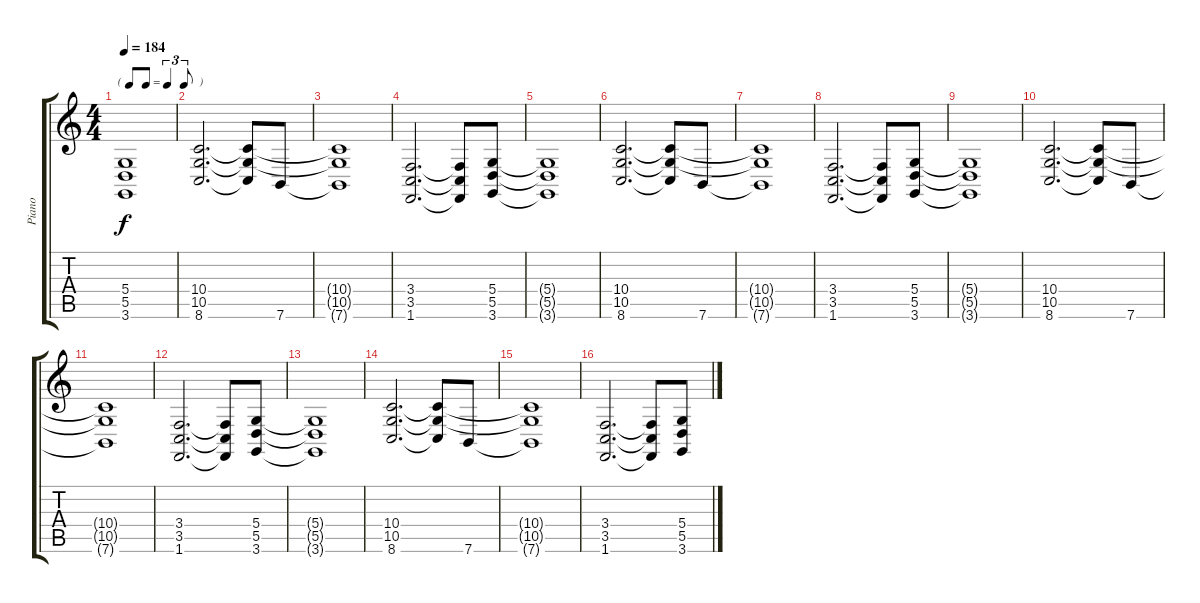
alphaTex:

\track ("Piano" "Piano") {instrument acousticgrandpiano}
\staff {score tabs}
\tuning (E4 B3 G3 D3 A2 E2) {hide}
\ts (4 4)
\tf triplet8th
\tempo 184
\clef g2
\ks c
(5.4{t} 5.5{t} 3.6{t}).1{dy f} |
(10.4 10.5 8.6).2{d} (10.4{t} 10.5{t} 8.6{t}).8 7.6.8 |
(10.4{t} 10.5{t} 7.6{t}).1 |
(3.4 3.5 1.6).2{d} (3.4{t} 3.5{t} 1.6{t}).8 (5.4 5.5 3.6).8 |
(5.4{t} 5.5{t} 3.6{t}).1 |
(10.4 10.5 8.6).2{d} (10.4{t} 10.5{t} 8.6{t}).8 7.6.8 |
(10.4{t} 10.5{t} 7.6{t}).1 |
(3.4 3.5 1.6).2{d} (3.4{t} 3.5{t} 1.6{t}).8 (5.4 5.5 3.6).8 |
(5.4{t} 5.5{t} 3.6{t}).1 |
(10.4 10.5 8.6).2{d} (10.4{t} 10.5{t} 8.6{t}).8 7.6.8 |
(10.4{t} 10.5{t} 7.6{t}).1 |
(3.4 3.5 1.6).2{d} (3.4{t} 3.5{t} 1.6{t}).8 (5.4 5.5 3.6).8 |
(5.4{t} 5.5{t} 3.6{t}).1 |
(10.4 10.5 8.6).2{d} (10.4{t} 10.5{t} 8.6{t}).8 7.6.8 |
(10.4{t} 10.5{t} 7.6{t}).1 |
(3.4 3.5 1.6).2{d} (3.4{t} 3.5{t} 1.6{t}).8 (5.4 5.5 3.6).8
